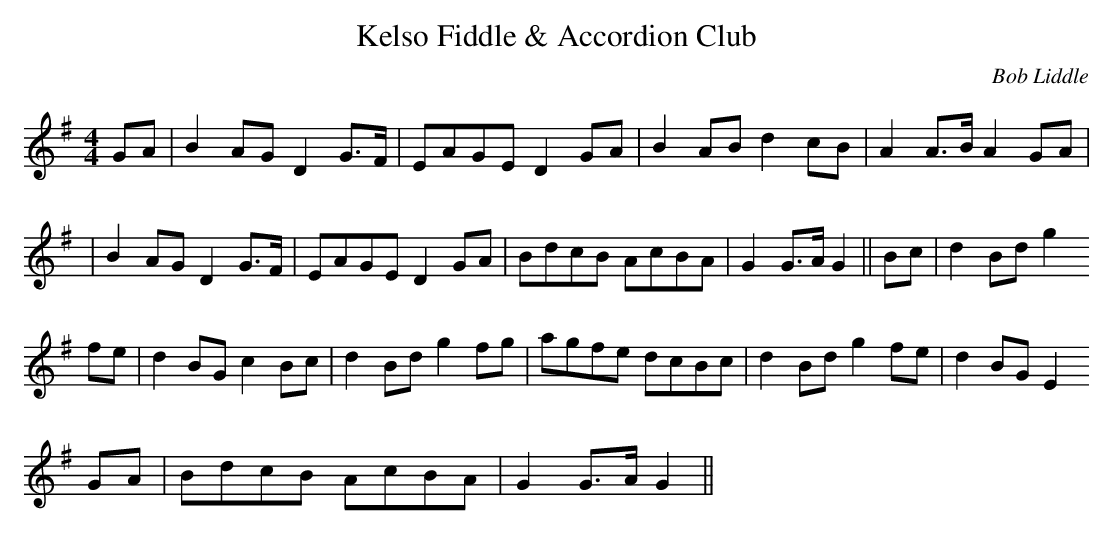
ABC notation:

X:1
T:Kelso Fiddle & Accordion Club
M:4/4
L:1/8
C:Bob Liddle
K:G
GA | B2 AG D2 G>F |  EAGE D2 GA | B2 AB d2 cB | A2 A>B A2 GA |
 | B2 AG D2 G>F |  EAGE D2 GA | BdcB AcBA | G2 G>A G2 || Bc | d2 Bd g2
 fe | d2 BG c2 Bc | d2 Bd g2 fg | agfe dcBc | d2 Bd g2 fe | d2 BG E2
GA  | BdcB AcBA | G2 G>A G2 ||
